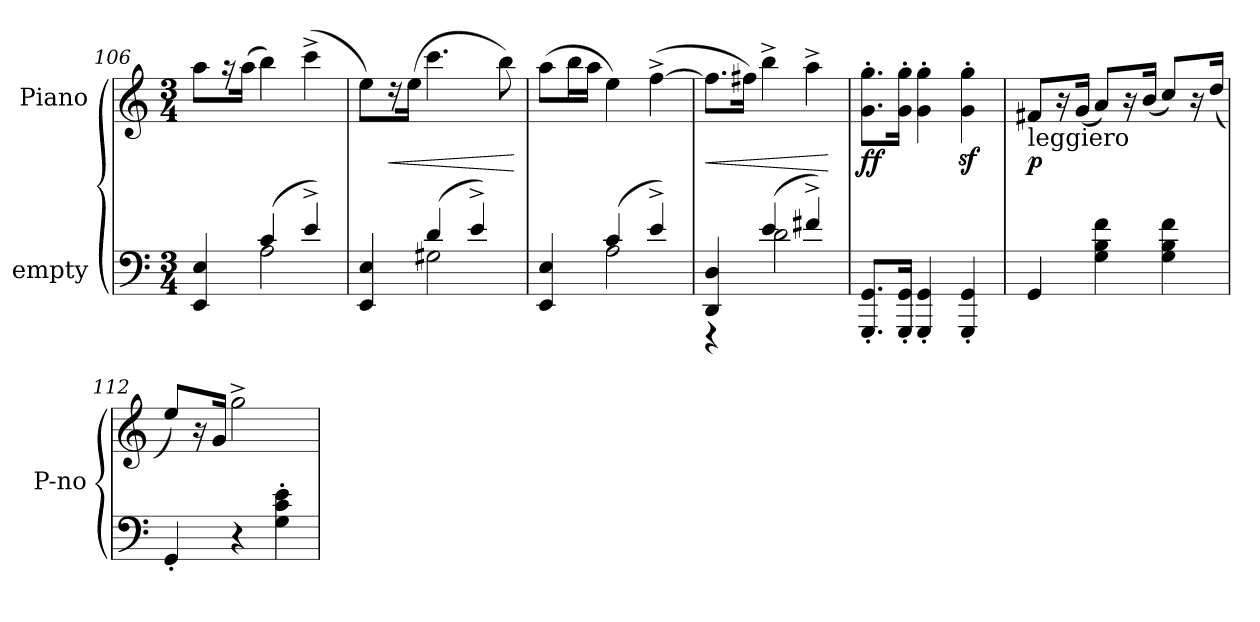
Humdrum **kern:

**kern	**kern	**dynam
*part2	*part1	*part1
*staff2	*staff1	*staff1
*I"empty	*I"Piano	*
*	*I'P-no	*
*clefF4	*clefG2	*
*k[]	*k[]	*
*M3/4	*M3/4	*
=106	=106	=106
*^	*	*
4EE/ 4E/	4ryy	8aa\L	.
.	.	16r	.
.	.	(16aa\Jk	.
(4c/	2A\	4bb\)	.
4e^/)	.	(4ccc^\	.
=107	=107	=107	=107
4EE/ 4E/	4ryy	8ee\L)	.
!	!	!	!LO:HP:b
.	.	16r	<
.	.	(16ee\Jk	.
(4d/	2G#X\	4.ccc\	.
4e^/)	.	.	.
.	.	8bb\)	.
*v	*v	*	*
.	.	[
=108	=108	=108
*^	*	*
4EE/ 4E/	4ryy	(8aa\L	.
.	.	16bb\L	.
.	.	16aa\JJ	.
(4c/	2A\	4ee\)	.
4e^/)	.	([4ff^\	.
=109	=109	=109	=109
!	!	!	!LO:HP:b
4DD/ 4D/	4r	8.ff\L]	<
.	.	16ff#X\Jk)	.
(4e/	2d\	4bb^\	.
4f#X^/)	.	4aa^\	.
*v	*v	*	*
.	.	[
=110	=110	=110
8.GGG'/ 8.GG'/L	8.g'\ 8.gg'\L	ff
16GGG'/ 16GG'/Jk	16g'\ 16gg'\Jk	.
4GGG'/ 4GG'/	4g'\ 4gg'\	.
4GGG'/ 4GG'/	4gz'\ 4ggz'\	.
=111	=111	=111
!	!LO:TX:b:t=leggiero	!
4GG/	8f#X/L	p
.	16r	.
.	(16g/Jk	.
4G\ 4B\ 4f\	8a/L)	.
.	16r	.
.	(16b/Jk	.
4G\ 4B\ 4f\	8cc/L)	.
.	16r	.
.	(16dd/Jk	.
=112	=112	=112
4GG'/	8ee/L)	.
.	16r	.
.	16g/Jk	.
4r	2gg^\	.
4G'\ 4c'\ 4e'\	.	.
=	=	=
*-	*-	*-
